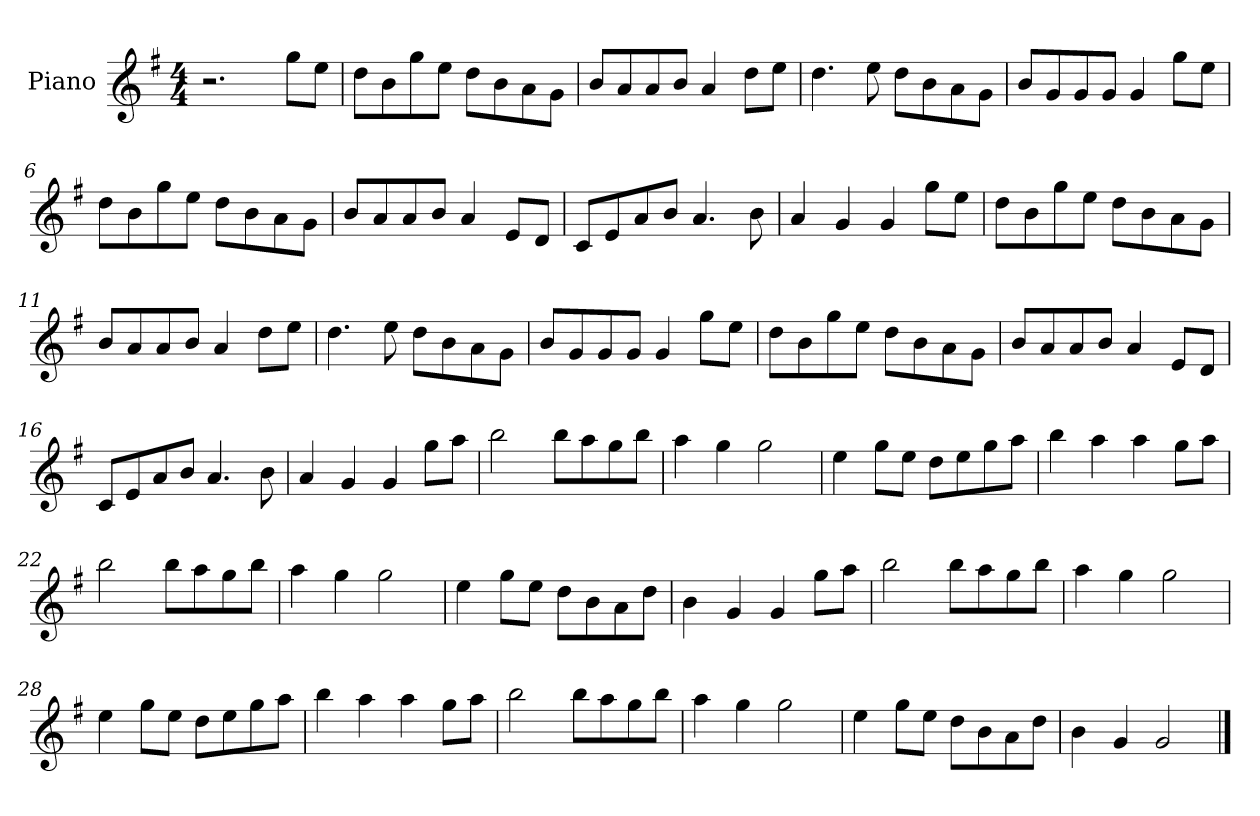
**kern
*part1
*staff1
*I"Piano
*I'Pno
*clefG2
*k[f#]
*M4/4
=1
2.r
8gg\L
8ee\J
=2
8dd\L
8b\
8gg\
8ee\J
8dd\L
8b\
8a\
8g\J
=3
8b/L
8a/
8a/
8b/J
4a/
8dd\L
8ee\J
=4
4.dd\
8ee\
8dd\L
8b\
8a\
8g\J
=5
8b/L
8g/
8g/
8g/J
4g/
8gg\L
8ee\J
=6
8dd\L
8b\
8gg\
8ee\J
8dd\L
8b\
8a\
8g\J
=7
8b/L
8a/
8a/
8b/J
4a/
8e/L
8d/J
=8
8c/L
8e/
8a/
8b/J
4.a/
8b\
=9
4a/
4g/
4g/
8gg\L
8ee\J
=10
8dd\L
8b\
8gg\
8ee\J
8dd\L
8b\
8a\
8g\J
=11
8b/L
8a/
8a/
8b/J
4a/
8dd\L
8ee\J
=12
4.dd\
8ee\
8dd\L
8b\
8a\
8g\J
=13
8b/L
8g/
8g/
8g/J
4g/
8gg\L
8ee\J
=14
8dd\L
8b\
8gg\
8ee\J
8dd\L
8b\
8a\
8g\J
=15
8b/L
8a/
8a/
8b/J
4a/
8e/L
8d/J
=16
8c/L
8e/
8a/
8b/J
4.a/
8b\
=17
4a/
4g/
4g/
8gg\L
8aa\J
=18
2bb\
8bb\L
8aa\
8gg\
8bb\J
=19
4aa\
4gg\
2gg\
=20
4ee\
8gg\L
8ee\J
8dd\L
8ee\
8gg\
8aa\J
=21
4bb\
4aa\
4aa\
8gg\L
8aa\J
=22
2bb\
8bb\L
8aa\
8gg\
8bb\J
=23
4aa\
4gg\
2gg\
=24
4ee\
8gg\L
8ee\J
8dd\L
8b\
8a\
8dd\J
=25
4b\
4g/
4g/
8gg\L
8aa\J
=26
2bb\
8bb\L
8aa\
8gg\
8bb\J
=27
4aa\
4gg\
2gg\
=28
4ee\
8gg\L
8ee\J
8dd\L
8ee\
8gg\
8aa\J
=29
4bb\
4aa\
4aa\
8gg\L
8aa\J
=30
2bb\
8bb\L
8aa\
8gg\
8bb\J
=31
4aa\
4gg\
2gg\
=32
4ee\
8gg\L
8ee\J
8dd\L
8b\
8a\
8dd\J
=33
4b\
4g/
2g/
==
*-
